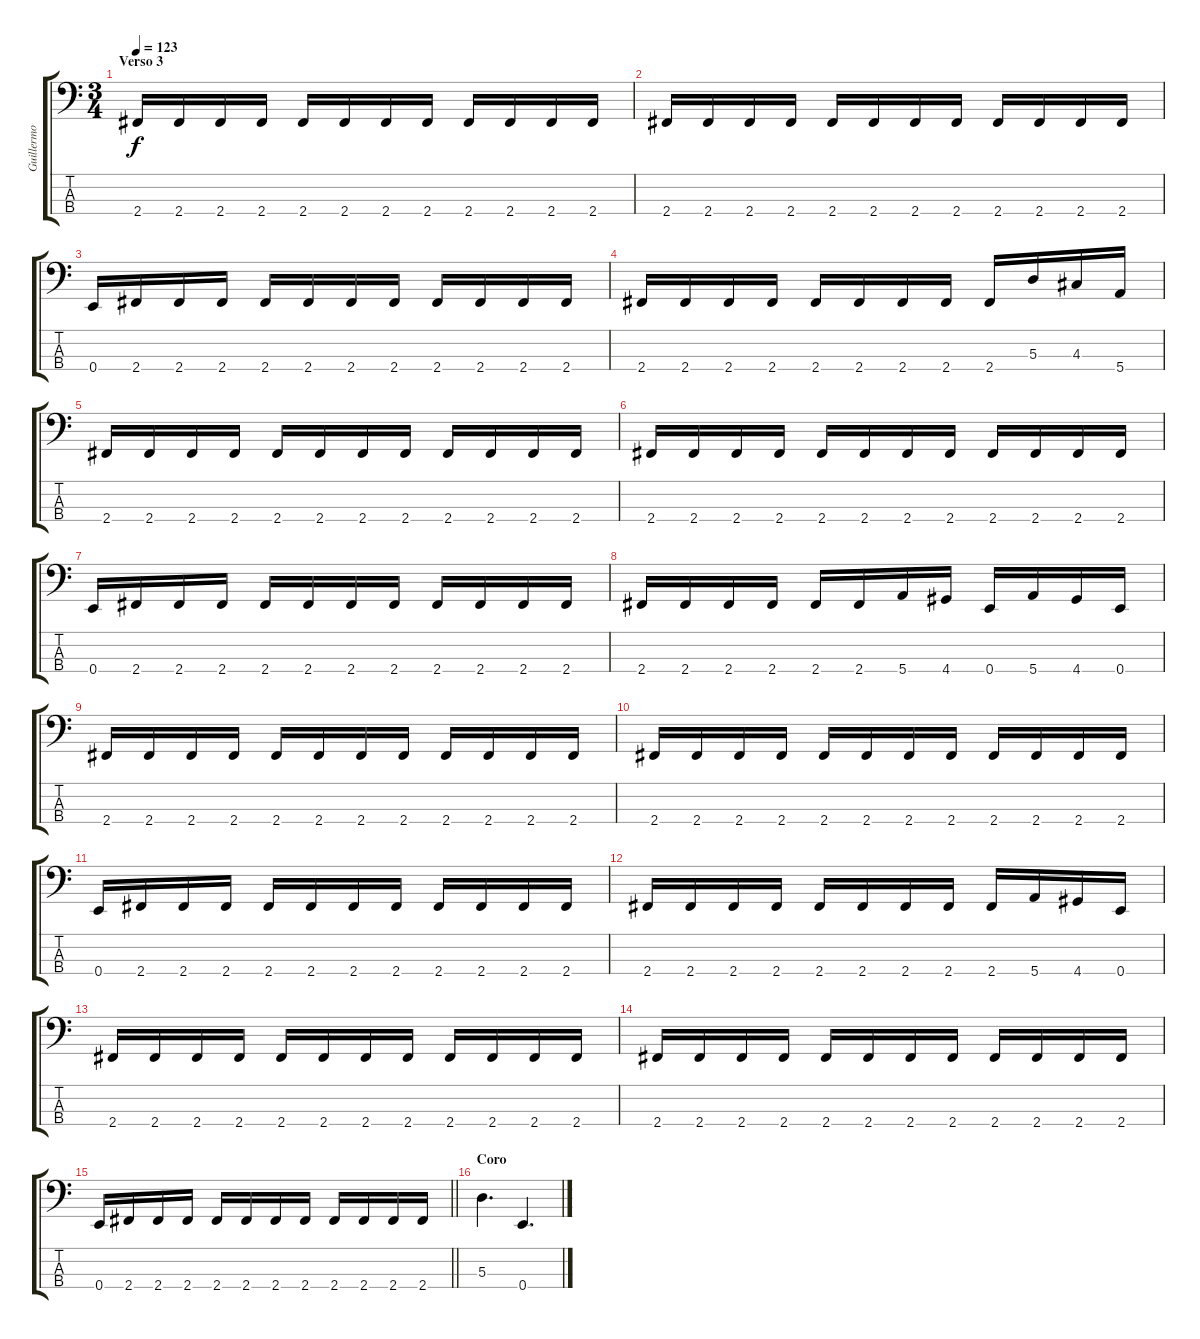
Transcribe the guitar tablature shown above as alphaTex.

\track ("Guillermo Sanchez" "Guillermo ") {instrument electricbassfinger}
\staff {score tabs}
\tuning (G2 D2 A1 E1) {hide}
\ts (3 4)
\section ("" "Verso 3")
\tempo 123
\clef f4
\ks c
2.4.16{dy f} 2.4.16 2.4.16 2.4.16 2.4.16 2.4.16 2.4.16 2.4.16 2.4.16 2.4.16 2.4.16 2.4.16 |
2.4.16 2.4.16 2.4.16 2.4.16 2.4.16 2.4.16 2.4.16 2.4.16 2.4.16 2.4.16 2.4.16 2.4.16 |
0.4.16 2.4.16 2.4.16 2.4.16 2.4.16 2.4.16 2.4.16 2.4.16 2.4.16 2.4.16 2.4.16 2.4.16 |
2.4.16 2.4.16 2.4.16 2.4.16 2.4.16 2.4.16 2.4.16 2.4.16 2.4.16 5.3.16 4.3.16 5.4.16 |
2.4.16 2.4.16 2.4.16 2.4.16 2.4.16 2.4.16 2.4.16 2.4.16 2.4.16 2.4.16 2.4.16 2.4.16 |
2.4.16 2.4.16 2.4.16 2.4.16 2.4.16 2.4.16 2.4.16 2.4.16 2.4.16 2.4.16 2.4.16 2.4.16 |
0.4.16 2.4.16 2.4.16 2.4.16 2.4.16 2.4.16 2.4.16 2.4.16 2.4.16 2.4.16 2.4.16 2.4.16 |
2.4.16 2.4.16 2.4.16 2.4.16 2.4.16 2.4.16 5.4.16 4.4.16 0.4.16 5.4.16 4.4.16 0.4.16 |
2.4.16 2.4.16 2.4.16 2.4.16 2.4.16 2.4.16 2.4.16 2.4.16 2.4.16 2.4.16 2.4.16 2.4.16 |
2.4.16 2.4.16 2.4.16 2.4.16 2.4.16 2.4.16 2.4.16 2.4.16 2.4.16 2.4.16 2.4.16 2.4.16 |
0.4.16 2.4.16 2.4.16 2.4.16 2.4.16 2.4.16 2.4.16 2.4.16 2.4.16 2.4.16 2.4.16 2.4.16 |
2.4.16 2.4.16 2.4.16 2.4.16 2.4.16 2.4.16 2.4.16 2.4.16 2.4.16 5.4.16 4.4.16 0.4.16 |
2.4.16 2.4.16 2.4.16 2.4.16 2.4.16 2.4.16 2.4.16 2.4.16 2.4.16 2.4.16 2.4.16 2.4.16 |
2.4.16 2.4.16 2.4.16 2.4.16 2.4.16 2.4.16 2.4.16 2.4.16 2.4.16 2.4.16 2.4.16 2.4.16 |
\barLineRight lightlight
0.4.16 2.4.16 2.4.16 2.4.16 2.4.16 2.4.16 2.4.16 2.4.16 2.4.16 2.4.16 2.4.16 2.4.16 |
\section ("" "Coro")
5.3.4{d} 0.4.4{d}
